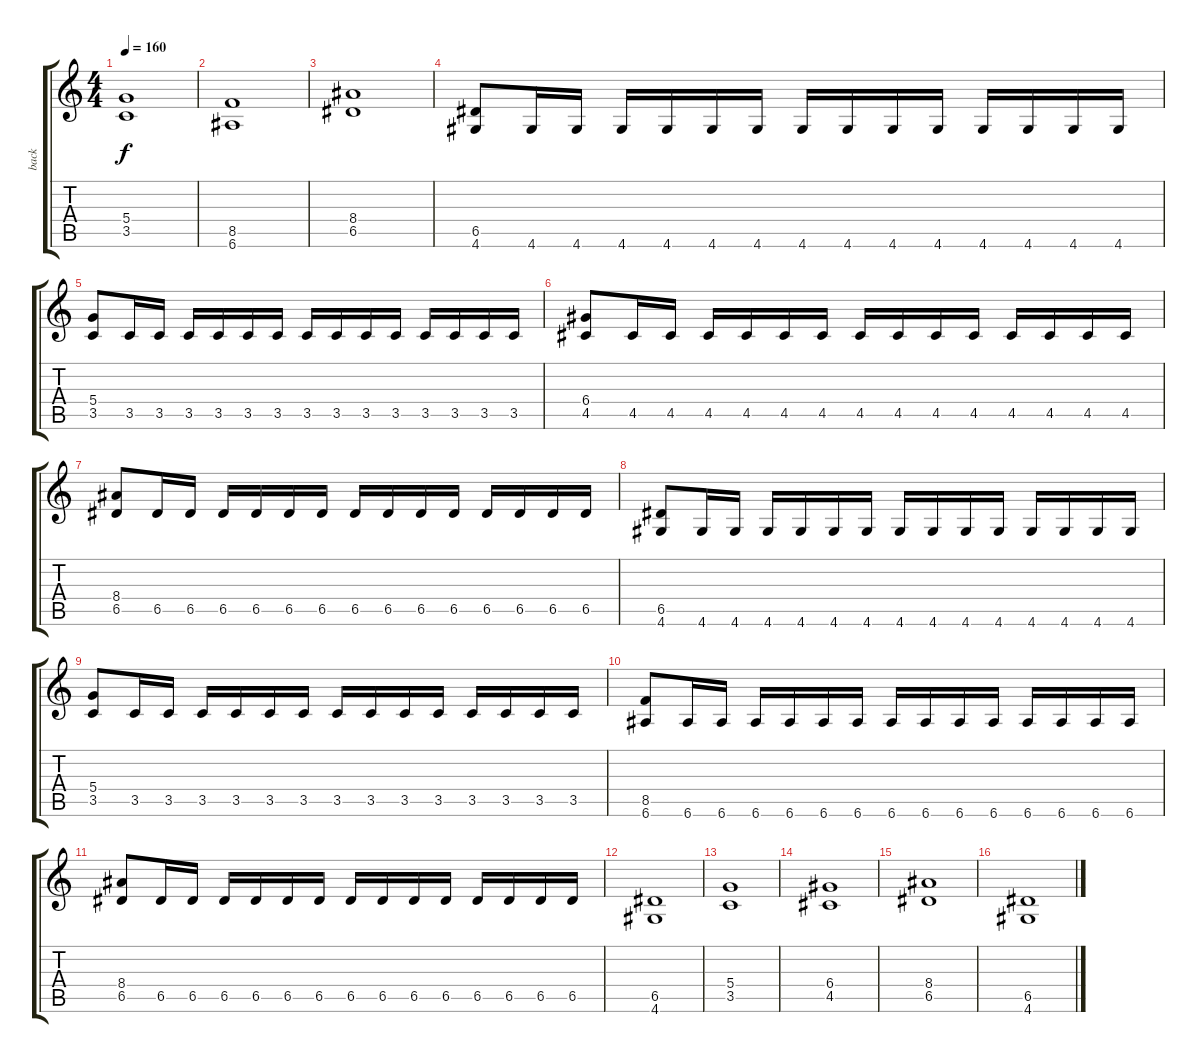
\track ("back" "back") {instrument distortionguitar}
\staff {score tabs}
\tuning (E4 B3 G3 D3 A2 E2) {hide}
\ts (4 4)
\tempo 160
\clef g2
\ks c
(5.4 3.5).1{dy f} |
(8.5 6.6).1 |
(8.4 6.5).1 |
(6.5 4.6).8 4.6.16 4.6.16 4.6.16 4.6.16 4.6.16 4.6.16 4.6.16 4.6.16 4.6.16 4.6.16 4.6.16 4.6.16 4.6.16 4.6.16 |
(5.4 3.5).8 3.5.16 3.5.16 3.5.16 3.5.16 3.5.16 3.5.16 3.5.16 3.5.16 3.5.16 3.5.16 3.5.16 3.5.16 3.5.16 3.5.16 |
(6.4 4.5).8 4.5.16 4.5.16 4.5.16 4.5.16 4.5.16 4.5.16 4.5.16 4.5.16 4.5.16 4.5.16 4.5.16 4.5.16 4.5.16 4.5.16 |
(8.4 6.5).8 6.5.16 6.5.16 6.5.16 6.5.16 6.5.16 6.5.16 6.5.16 6.5.16 6.5.16 6.5.16 6.5.16 6.5.16 6.5.16 6.5.16 |
(6.5 4.6).8 4.6.16 4.6.16 4.6.16 4.6.16 4.6.16 4.6.16 4.6.16 4.6.16 4.6.16 4.6.16 4.6.16 4.6.16 4.6.16 4.6.16 |
(5.4 3.5).8 3.5.16 3.5.16 3.5.16 3.5.16 3.5.16 3.5.16 3.5.16 3.5.16 3.5.16 3.5.16 3.5.16 3.5.16 3.5.16 3.5.16 |
(8.5 6.6).8 6.6.16 6.6.16 6.6.16 6.6.16 6.6.16 6.6.16 6.6.16 6.6.16 6.6.16 6.6.16 6.6.16 6.6.16 6.6.16 6.6.16 |
(8.4 6.5).8 6.5.16 6.5.16 6.5.16 6.5.16 6.5.16 6.5.16 6.5.16 6.5.16 6.5.16 6.5.16 6.5.16 6.5.16 6.5.16 6.5.16 |
(6.5 4.6).1 |
(5.4 3.5).1 |
(6.4 4.5).1 |
(8.4 6.5).1 |
(6.5 4.6).1
